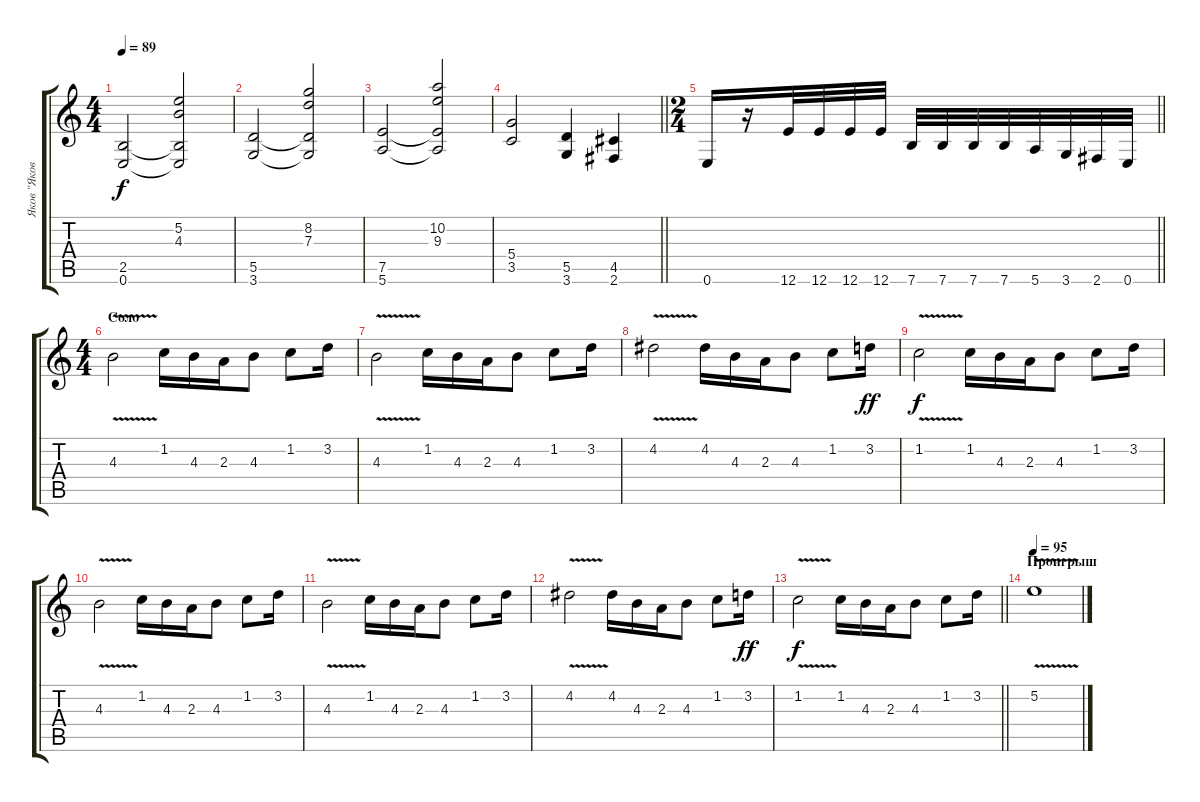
\track ("Яков \"Яков\" Цвиркунов" "Яков \"Яков") {instrument overdrivenguitar}
\staff {score tabs}
\tuning (E4 B3 G3 D3 A2 E2) {hide}
\ts (4 4)
\tempo 89
\clef g2
\ks c
(2.5 0.6).2{dy f} (5.2 4.3 2.5{t} 0.6{t}).2 |
(5.5 3.6).2 (8.2 7.3 5.5{t} 3.6{t}).2 |
(7.5 5.6).2 (10.2 9.3 7.5{t} 5.6{t}).2 |
\barLineRight lightlight
(5.4 3.5).2 (5.5 3.6).4 (4.5 2.6).4 |
\ts (2 4)
\barLineRight lightlight
0.6.16 r.16 12.6.32 12.6.32 12.6.32 12.6.32 7.6.32 7.6.32 7.6.32 7.6.32 5.6.32 3.6.32 2.6.32 0.6.32 |
\ts (4 4)
\section ("" "Соло")
4.3{v}.2{volume 14} 1.2.16 4.3.16 2.3.16 4.3.8 1.2.8 3.2.16 |
4.3{v}.2 1.2.16 4.3.16 2.3.16 4.3.8 1.2.8 3.2.16 |
4.2{v}.2 4.2.16 4.3.16 2.3.16 4.3.8 1.2.8 3.2.16{dy ff} |
1.2{v}.2{dy f} 1.2.16 4.3.16 2.3.16 4.3.8 1.2.8 3.2.16 |
4.3{v}.2{volume 14} 1.2.16 4.3.16 2.3.16 4.3.8 1.2.8 3.2.16 |
4.3{v}.2 1.2.16 4.3.16 2.3.16 4.3.8 1.2.8 3.2.16 |
4.2{v}.2 4.2.16 4.3.16 2.3.16 4.3.8 1.2.8 3.2.16{dy ff} |
\barLineRight lightlight
1.2{v}.2{dy f} 1.2.16 4.3.16 2.3.16 4.3.8 1.2.8 3.2.16 |
\section ("" "Проигрыш")
\tempo 95
5.2{v}.1
